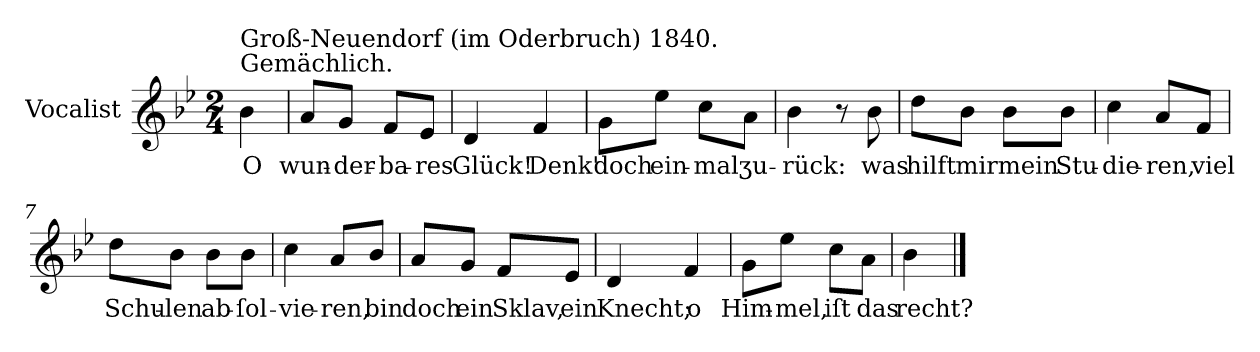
**kern	**text
*part1	*part1
*staff1	*staff1
*I"Vocalist	*
*k[b-e-]	*
*B-:	*
*M2/4	*
=	=
!LO:TX:a:t=Gemächlich.	!
!LO:TX:a:t=Groß-Neuendorf (im Oderbruch) 1840.	!
4b-	O
=1	=1
8aL	wun-
8gJ	-der-
8fL	-ba-
8e-J	-res
=2	=2
4d	Glück!
4f	Denk'
=3	=3
8gL	doch
8ee-J	ein-
8ccL	-mal
8aJ	ʒu-
=4	=4
4b-	-rück:
8r	.
8b-	was
=5	=5
8ddL	hilft
8b-J	mir
8b-L	mein
8b-J	Stu-
=6	=6
4cc	-die-
8aL	-ren,
8fJ	viel
=7	=7
8ddL	Schu-
8b-J	-len
8b-L	ab-
8b-J	-ſol-
=8	=8
4cc	-vie-
8aL	-ren,
8b-J	bin
=9	=9
8aL	doch
8gJ	ein
8fL	Sklav,
8e-J	ein
=10	=10
4d	Knecht;
4f	o
=11	=11
8gL	Him-
8ee-J	-mel,
8ccL	iſt
8aJ	das
=12	=12
4b-	recht?
==	==
*-	*-
